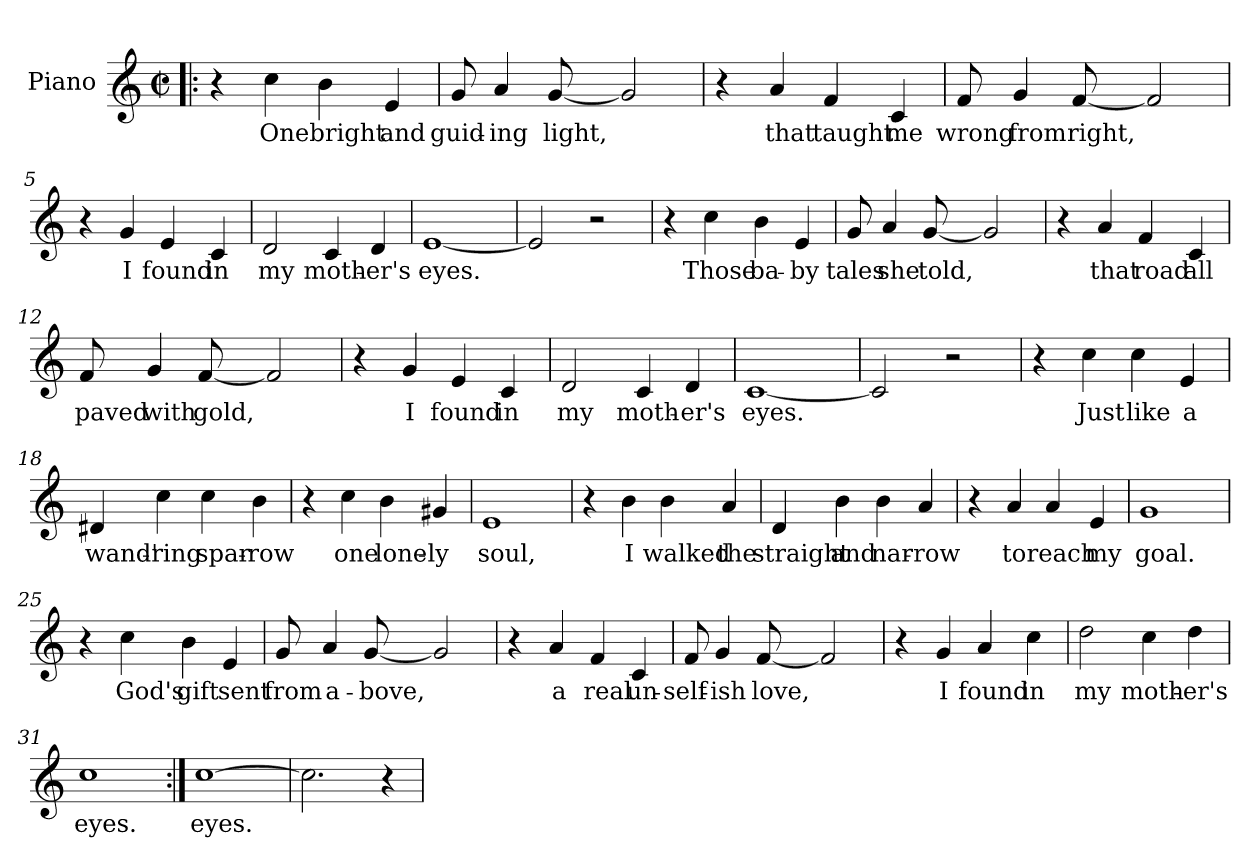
**kern	**text
*part1	*part1
*staff1	*staff1
*I"Piano	*
*I'Pno.	*
*clefG2	*
*k[]	*
*C:	*
*M2/2	*
*met(c|)	*
=1!|:	=1!|:
4r	.
4cc\	One
4b\	bright
4e/	and
=2	=2
8g/	guid-
4a/	-ing
[8g/	light,
2g/]	.
=3	=3
4r	.
4a/	that
4f/	taught
4c/	me
=4	=4
8f/	wrong
4g/	from
[8f/	right,
2f/]	.
!!LO:LB:g=z
=5	=5
4r	.
4g/	I
4e/	found
4c/	in
=6	=6
2d/	my
4c/	moth-
4d/	-er's
=7	=7
[1e	eyes.
=8	=8
2e/]	.
2r	.
=9	=9
4r	.
4cc\	Those
4b\	ba-
4e/	-by
!!LO:LB:g=z
=10	=10
8g/	tales
4a/	she
[8g/	told,
2g/]	.
=11	=11
4r	.
4a/	that
4f/	road
4c/	all
=12	=12
8f/	paved
4g/	with
[8f/	gold,
2f/]	.
=13	=13
4r	.
4g/	I
4e/	found
4c/	in
!!LO:LB:g=z
=14	=14
2d/	my
4c/	moth-
4d/	-er's
=15	=15
[1c	eyes.
=16	=16
2c/]	.
2r	.
=17	=17
4r	.
4cc\	Just
4cc\	like
4e/	a
=18	=18
4d#X/	wand'-
4cc\	-ring
4cc\	spar-
4b\	-row
!!LO:LB:g=z
=19	=19
4r	.
4cc\	one
4b\	lone-
4g#X/	-ly
=20	=20
1e	soul,
=21	=21
4r	.
4b\	I
4b\	walked
4a/	the
=22	=22
4d/	straight
4b\	and
4b\	nar-
4a/	-row
=23	=23
4r	.
4a/	to
4a/	reach
4e/	my
!!LO:LB:g=z
=24	=24
1g	goal.
=25	=25
4r	.
4cc\	God's
4b\	gift
4e/	sent
=26	=26
8g/	from
4a/	a-
[8g/	-bove,
2g/]	.
=27	=27
4r	.
4a/	a
4f/	real
4c/	un-
=28	=28
8f/	-self-
4g/	-ish
[8f/	love,
2f/]	.
!!LO:LB:g=z
=29	=29
4r	.
4g/	I
4a/	found
4cc\	in
=30	=30
2dd\	my
4cc\	moth-
4dd\	-er's
=31	=31
1cc	eyes.
=32:|!	=32:|!
[1cc	eyes.
=33	=33
2.cc\]	.
4r	.
=	=
*-	*-
